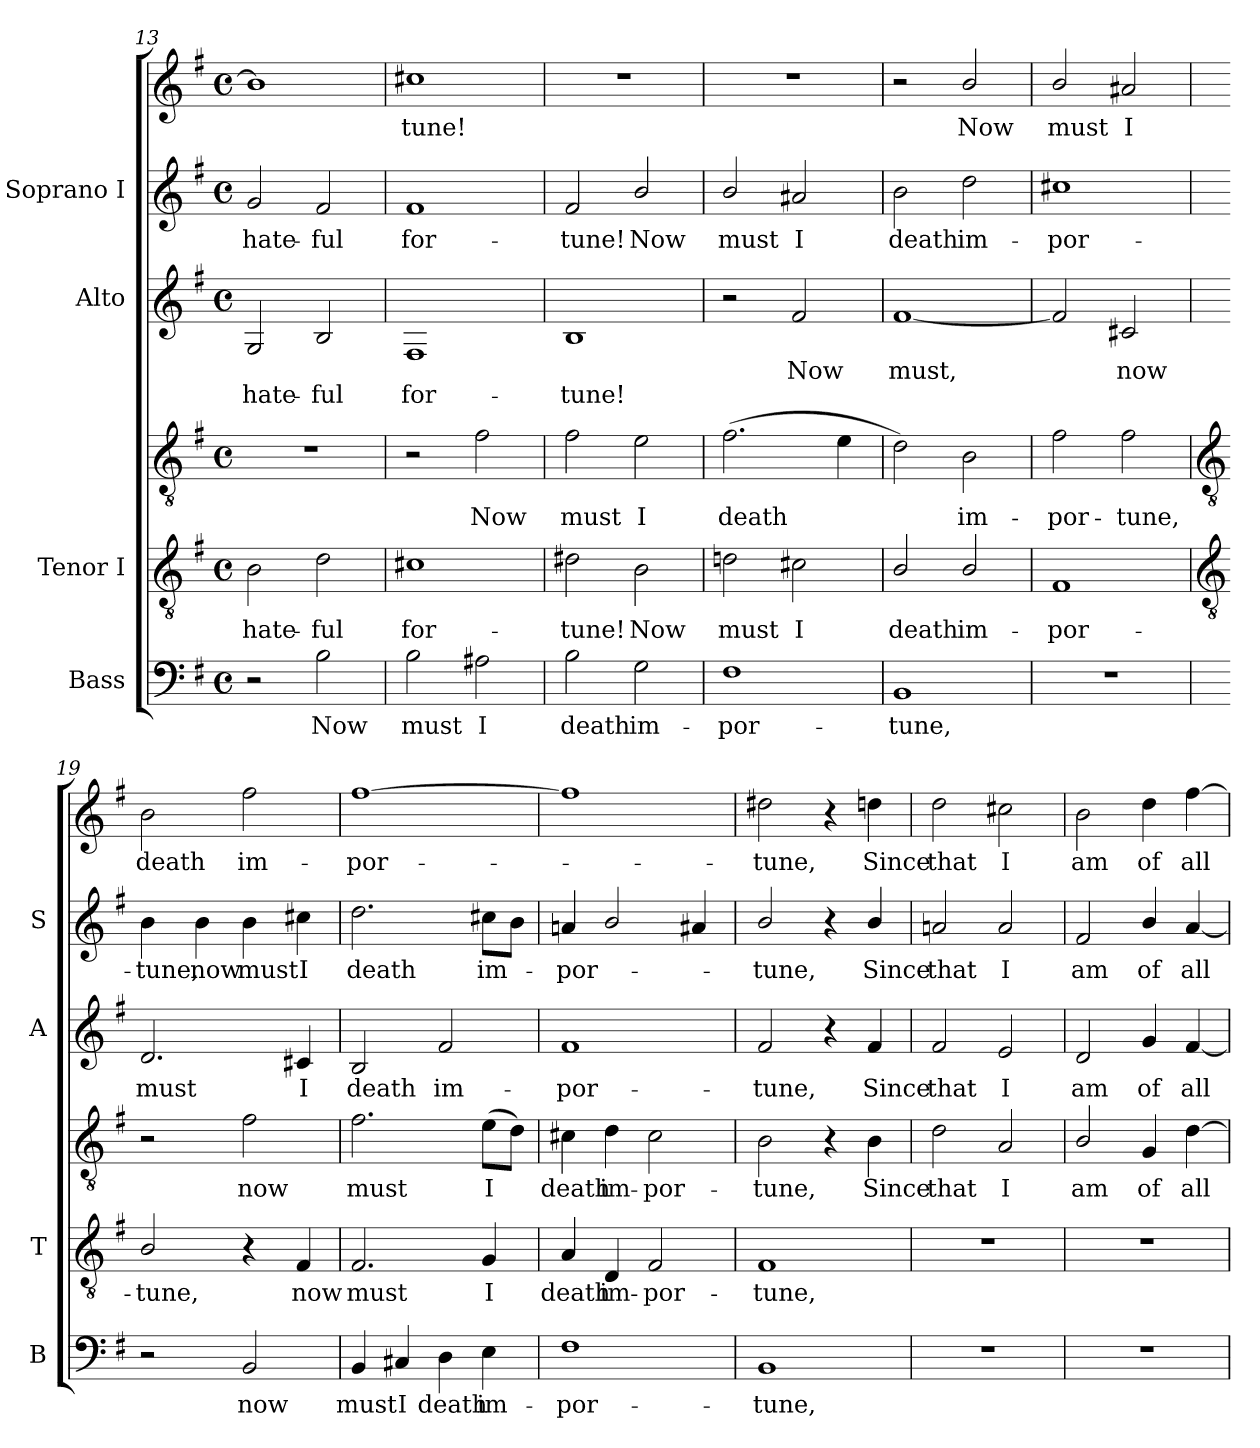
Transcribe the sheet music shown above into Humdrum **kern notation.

**kern	**text	**kern	**text	**kern	**text	**kern	**text	**text	**kern	**text	**kern	**text
*part4	*part4	*part3	*part3	*part3	*part3	*part2	*part2	*part2	*part1	*part1	*part1	*part1
*staff6	*staff6	*staff5	*staff5	*staff4	*staff4	*staff3	*staff3	*staff3	*staff2	*staff2	*staff1	*staff1
*I"Bass	*	*I"Tenor I	*	*	*	*I"Alto	*	*	*I"Soprano I	*	*	*
*I'B	*	*I'T	*	*	*	*I'A	*	*	*I'S	*	*	*
*clefF4	*	*clefGv2	*	*clefGv2	*	*clefG2	*	*	*clefG2	*	*clefG2	*
*k[f#]	*	*k[f#]	*	*k[f#]	*	*k[f#]	*	*	*k[f#]	*	*k[f#]	*
*G:	*	*G:	*	*G:	*	*G:	*	*	*G:	*	*G:	*
*M4/4	*	*M4/4	*	*M4/4	*	*M4/4	*	*	*M4/4	*	*M4/4	*
*met(c)	*	*met(c)	*	*met(c)	*	*met(c)	*	*	*met(c)	*	*met(c)	*
=13	=13	=13	=13	=13	=13	=13	=13	=13	=13	=13	=13	=13
!	!	!	!LO:LY:b	!	!	!	!	!LO:LY:b	!	!LO:LY:b	!	!
2r	.	2B	hate-	1r	.	2G	.	hate-	2g	hate-	1b]	.
!	!LO:LY:b	!	!LO:LY:b	!	!	!	!	!LO:LY:b	!	!LO:LY:b	!	!
2B	Now	2d	-ful	.	.	2B	.	-ful	2f#	-ful	.	.
=14	=14	=14	=14	=14	=14	=14	=14	=14	=14	=14	=14	=14
!	!LO:LY:b	!	!LO:LY:b	!	!	!	!	!LO:LY:b	!	!LO:LY:b	!	!LO:LY:b
2B	must	1c#X	for-	2r	.	1F#	.	for-	1f#	for-	1cc#X	tune!
!	!LO:LY:b	!	!	!	!LO:LY:b	!	!	!	!	!	!	!
2A#X	I	.	.	2f#	Now	.	.	.	.	.	.	.
=15	=15	=15	=15	=15	=15	=15	=15	=15	=15	=15	=15	=15
!	!LO:LY:b	!	!LO:LY:b	!	!LO:LY:b	!	!	!LO:LY:b	!	!LO:LY:b	!	!
2B	death	2d#X	tune!	2f#	-must	1B	.	-tune!	2f#	-tune!	1r	.
!	!LO:LY:b	!	!LO:LY:b	!	!LO:LY:b	!	!	!	!	!LO:LY:b	!	!
2G	im-	2B	Now	2e	I	.	.	.	2b/	Now	.	.
=16	=16	=16	=16	=16	=16	=16	=16	=16	=16	=16	=16	=16
!	!LO:LY:b	!	!LO:LY:b	!	!LO:LY:b	!	!	!	!	!LO:LY:b	!	!
1F#	-por-	2dn	must	(>2.f#	death	2r	.	.	2b/	must	1r	.
!	!	!	!LO:LY:b	!	!	!	!LO:LY:b	!	!	!LO:LY:b	!	!
.	.	2c#X	I	.	.	2f#	Now	.	2a#X	I	.	.
.	.	.	.	4e	.	.	.	.	.	.	.	.
=17	=17	=17	=17	=17	=17	=17	=17	=17	=17	=17	=17	=17
!	!LO:LY:b	!	!LO:LY:b	!	!	!	!LO:LY:b	!	!	!LO:LY:b	!	!
1BB	-tune,	2B/	-death	2d)	.	[1f#	must,	.	2b	death	2r	.
!	!	!	!LO:LY:b	!	!LO:LY:b	!	!	!	!	!LO:LY:b	!	!LO:LY:b
.	.	2B/	im-	2B	im-	.	.	.	2dd	im-	2b/	Now
=18	=18	=18	=18	=18	=18	=18	=18	=18	=18	=18	=18	=18
!	!	!	!LO:LY:b	!	!LO:LY:b	!	!	!	!	!LO:LY:b	!	!LO:LY:b
1r	.	1F#	por-	2f#	-por-	2f#]	.	.	1cc#X	por-	2b/	-must
!	!	!	!	!	!LO:LY:b	!	!LO:LY:b	!	!	!	!	!LO:LY:b
.	.	.	.	2f#	-tune,	2c#X	now	.	.	.	2a#X	I
!!LO:LB:g=z
=19	=19	=19	=19	=19	=19	=19	=19	=19	=19	=19	=19	=19
*	*	*clefGv2	*	*clefGv2	*	*	*	*	*	*	*	*
!	!	!	!LO:LY:b	!	!	!	!LO:LY:b	!	!	!LO:LY:b	!	!LO:LY:b
2r	.	2B/	tune,	2r	.	2.d	must	.	4b	-tune,	2b	-death
!	!	!	!	!	!	!	!	!	!	!LO:LY:b	!	!
.	.	.	.	.	.	.	.	.	4b	now	.	.
!	!LO:LY:b	!	!	!	!LO:LY:b	!	!	!	!	!LO:LY:b	!	!LO:LY:b
2BB	now	4r	.	2f#	-now	.	.	.	4b	must	2ff#	im-
!	!	!	!LO:LY:b	!	!	!	!LO:LY:b	!	!	!LO:LY:b	!	!
.	.	4F#	now	.	.	4c#X	I	.	4cc#X	I	.	.
=20	=20	=20	=20	=20	=20	=20	=20	=20	=20	=20	=20	=20
!	!LO:LY:b	!	!LO:LY:b	!	!LO:LY:b	!	!LO:LY:b	!	!	!LO:LY:b	!	!LO:LY:b
4BB	must	2.F#	must	2.f#	must	2B	death	.	2.dd	death	[1ff#	por-
!	!LO:LY:b	!	!	!	!	!	!	!	!	!	!	!
4C#X	I	.	.	.	.	.	.	.	.	.	.	.
!	!LO:LY:b	!	!	!	!	!	!LO:LY:b	!	!	!	!	!
4D	death	.	.	.	.	2f#	im-	.	.	.	.	.
!	!LO:LY:b	!	!LO:LY:b	!	!LO:LY:b	!	!	!	!	!LO:LY:b	!	!
4E	im-	4G	I	(>8eL	I	.	.	.	8cc#XL	im-	.	.
.	.	.	.	8dJ)	.	.	.	.	8bJ	.	.	.
=21	=21	=21	=21	=21	=21	=21	=21	=21	=21	=21	=21	=21
!	!LO:LY:b	!	!LO:LY:b	!	!LO:LY:b	!	!LO:LY:b	!	!	!LO:LY:b	!	!
1F#	-por-	4A	-death	4c#X	death	1f#	-por-	.	4an	por-	1ff#]	.
!	!	!	!LO:LY:b	!	!LO:LY:b	!	!	!	!	!	!	!
.	.	4D	im-	4d	im-	.	.	.	2b/	.	.	.
!	!	!	!LO:LY:b	!	!LO:LY:b	!	!	!	!	!	!	!
.	.	2F#	-por-	2c#	-por-	.	.	.	.	.	.	.
.	.	.	.	.	.	.	.	.	4a#X	.	.	.
=22	=22	=22	=22	=22	=22	=22	=22	=22	=22	=22	=22	=22
!	!LO:LY:b	!	!LO:LY:b	!	!LO:LY:b	!	!LO:LY:b	!	!	!LO:LY:b	!	!LO:LY:b
1BB	-tune,	1F#	tune,	2B	-tune,	2f#	-tune,	.	2b/	tune,	2dd#X	tune,
.	.	.	.	4r	.	4r	.	.	4r	.	4r	.
!	!	!	!	!	!LO:LY:b	!	!LO:LY:b	!	!	!LO:LY:b	!	!LO:LY:b
.	.	.	.	4B	Since	4f#	Since	.	4b/	Since	4ddn	Since
=23	=23	=23	=23	=23	=23	=23	=23	=23	=23	=23	=23	=23
!	!	!	!	!	!LO:LY:b	!	!LO:LY:b	!	!	!LO:LY:b	!	!LO:LY:b
1r	.	1r	.	2d	that	2f#	that	.	2an	that	2dd	that
!	!	!	!	!	!LO:LY:b	!	!LO:LY:b	!	!	!LO:LY:b	!	!LO:LY:b
.	.	.	.	2A	I	2e	I	.	2a	I	2cc#X	I
=24	=24	=24	=24	=24	=24	=24	=24	=24	=24	=24	=24	=24
!	!	!	!	!	!LO:LY:b	!	!LO:LY:b	!	!	!LO:LY:b	!	!LO:LY:b
1r	.	1r	.	2B/	am	2d	am	.	2f#	am	2b	am
!	!	!	!	!	!LO:LY:b	!	!LO:LY:b	!	!	!LO:LY:b	!	!LO:LY:b
.	.	.	.	4G	of	4g	of	.	4b/	of	4dd	of
!	!	!	!	!	!LO:LY:b	!	!LO:LY:b	!	!	!LO:LY:b	!	!LO:LY:b
.	.	.	.	[4d	all	[4f#	all	.	[4a	all	[4ff#	all
=	=	=	=	=	=	=	=	=	=	=	=	=
*-	*-	*-	*-	*-	*-	*-	*-	*-	*-	*-	*-	*-
